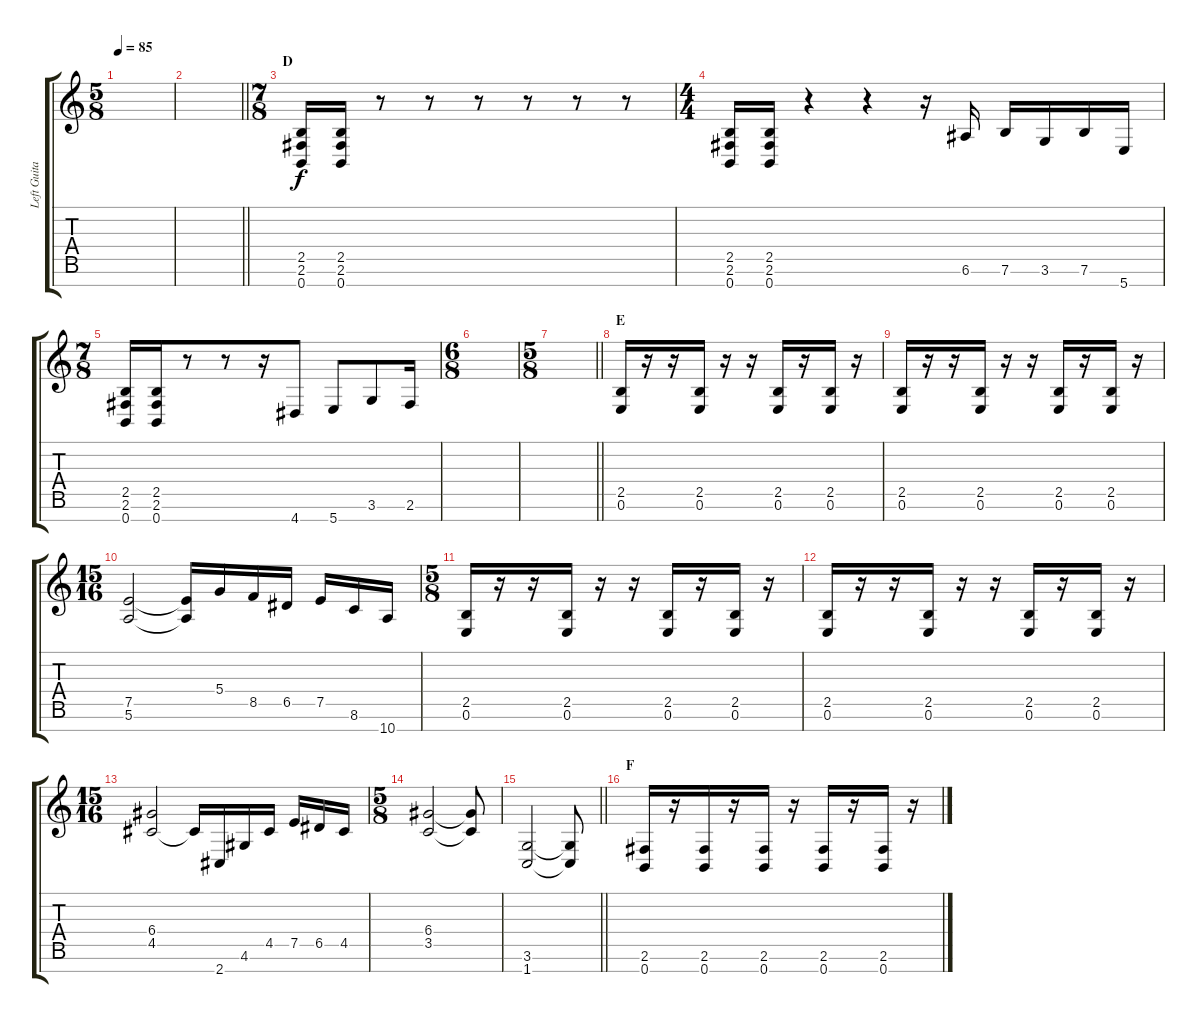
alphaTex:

\track ("Left Guitar" "Left Guita") {instrument distortionguitar}
\staff {score tabs}
\tuning (E4 B3 G3 D3 A2 E2 B1) {hide}
\ts (5 8)
\tempo 85
\clef g2
\ks c
|
\barLineRight lightlight
|
\ts (7 8)
\section ("" "D")
(2.5 2.6 0.7).16 (2.5 2.6 0.7).16 r.8 r.8 r.8 r.8 r.8 r.8 |
\ts (4 4)
(2.5 2.6 0.7).16 (2.5 2.6 0.7).16 r.4 r.4 r.16 6.6.16 7.6.16 3.6.16 7.6.16 5.7.16 |
\ts (7 8)
(2.5 2.6 0.7).16 (2.5 2.6 0.7).16 r.8 r.8 r.16 4.7.8 5.7.8 3.6.8 2.6.16 |
\ts (6 8)
|
\ts (5 8)
\barLineRight lightlight
|
\section ("" "E")
(2.5 0.6).16 r.16 r.16 (2.5 0.6).16 r.16 r.16 (2.5 0.6).16 r.16 (2.5 0.6).16 r.16 |
(2.5 0.6).16 r.16 r.16 (2.5 0.6).16 r.16 r.16 (2.5 0.6).16 r.16 (2.5 0.6).16 r.16 |
\ts (15 16)
(7.5 5.6).2 (7.5{t} 5.6{t}).16 5.4.16 8.5.16 6.5.16 7.5.16 8.6.16 10.7.16 |
\ts (5 8)
(2.5 0.6).16 r.16 r.16 (2.5 0.6).16 r.16 r.16 (2.5 0.6).16 r.16 (2.5 0.6).16 r.16 |
(2.5 0.6).16 r.16 r.16 (2.5 0.6).16 r.16 r.16 (2.5 0.6).16 r.16 (2.5 0.6).16 r.16 |
\ts (15 16)
(6.4 4.5).2 4.5{t}.16 2.7.16 4.6.16 4.5.16 7.5.16 6.5.16 4.5.16 |
\ts (5 8)
(6.4 3.5).2 (6.4{t} 3.5{t}).8 |
\barLineRight lightlight
(3.6 1.7).2 (3.6{t} 1.7{t}).8 |
\section ("" "F")
(2.6 0.7).16 r.16 (2.6 0.7).16 r.16 (2.6 0.7).16 r.16 (2.6 0.7).16 r.16 (2.6 0.7).16 r.16
